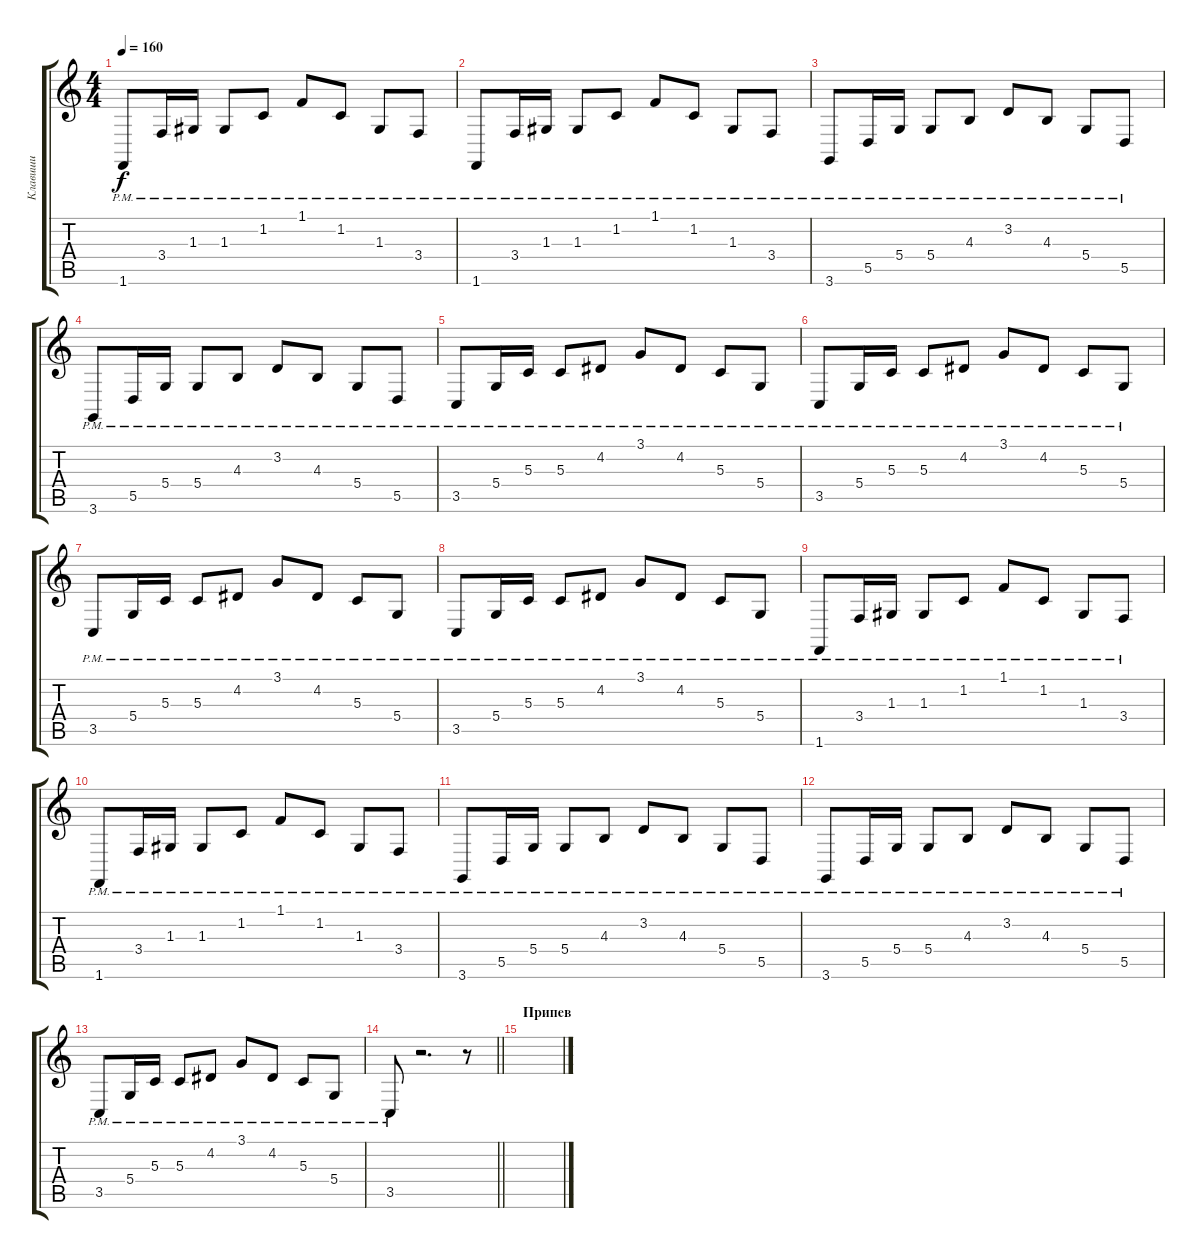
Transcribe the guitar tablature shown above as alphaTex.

\track ("Клавиши" "Клавиши") {instrument applause}
\staff {score tabs}
\tuning (E4 B3 G3 D3 A2 E2) {hide}
\ts (4 4)
\tempo 160
\clef g2
\ks c
1.6{pm}.8{dy f} 3.4{pm}.16 1.3{pm}.16 1.3{pm}.8 1.2{pm}.8 1.1{pm}.8 1.2{pm}.8 1.3{pm}.8 3.4{pm}.8 |
1.6{pm}.8 3.4{pm}.16 1.3{pm}.16 1.3{pm}.8 1.2{pm}.8 1.1{pm}.8 1.2{pm}.8 1.3{pm}.8 3.4{pm}.8 |
3.6{pm}.8 5.5{pm}.16 5.4{pm}.16 5.4{pm}.8 4.3{pm}.8 3.2{pm}.8 4.3{pm}.8 5.4{pm}.8 5.5{pm}.8 |
3.6{pm}.8 5.5{pm}.16 5.4{pm}.16 5.4{pm}.8 4.3{pm}.8 3.2{pm}.8 4.3{pm}.8 5.4{pm}.8 5.5{pm}.8 |
3.5{pm}.8 5.4{pm}.16 5.3{pm}.16 5.3{pm}.8 4.2{pm}.8 3.1{pm}.8 4.2{pm}.8 5.3{pm}.8 5.4{pm}.8 |
3.5{pm}.8 5.4{pm}.16 5.3{pm}.16 5.3{pm}.8 4.2{pm}.8 3.1{pm}.8 4.2{pm}.8 5.3{pm}.8 5.4{pm}.8 |
3.5{pm}.8 5.4{pm}.16 5.3{pm}.16 5.3{pm}.8 4.2{pm}.8 3.1{pm}.8 4.2{pm}.8 5.3{pm}.8 5.4{pm}.8 |
3.5{pm}.8 5.4{pm}.16 5.3{pm}.16 5.3{pm}.8 4.2{pm}.8 3.1{pm}.8 4.2{pm}.8 5.3{pm}.8 5.4{pm}.8 |
1.6{pm}.8 3.4{pm}.16 1.3{pm}.16 1.3{pm}.8 1.2{pm}.8 1.1{pm}.8 1.2{pm}.8 1.3{pm}.8 3.4{pm}.8 |
1.6{pm}.8 3.4{pm}.16 1.3{pm}.16 1.3{pm}.8 1.2{pm}.8 1.1{pm}.8 1.2{pm}.8 1.3{pm}.8 3.4{pm}.8 |
3.6{pm}.8 5.5{pm}.16 5.4{pm}.16 5.4{pm}.8 4.3{pm}.8 3.2{pm}.8 4.3{pm}.8 5.4{pm}.8 5.5{pm}.8 |
3.6{pm}.8 5.5{pm}.16 5.4{pm}.16 5.4{pm}.8 4.3{pm}.8 3.2{pm}.8 4.3{pm}.8 5.4{pm}.8 5.5{pm}.8 |
3.5{pm}.8 5.4{pm}.16 5.3{pm}.16 5.3{pm}.8 4.2{pm}.8 3.1{pm}.8 4.2{pm}.8 5.3{pm}.8 5.4{pm}.8 |
\barLineRight lightlight
3.5{pm}.8 r.2{d} r.8 |
\section ("" "Припев")
